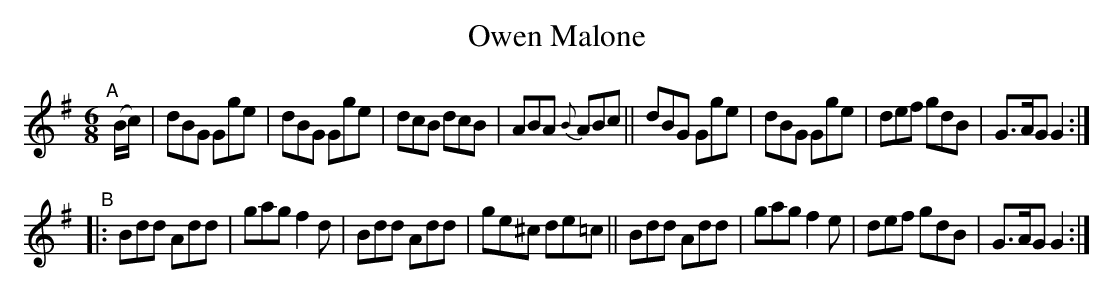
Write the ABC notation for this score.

X:1
T: Owen Malone
M: 6/8
L: 1/8
K: G
"^A"[|] (B/c/) \
|  dBG Gge | dBG Gge | dcB dcB | ABA {B}ABc \
|| dBG Gge | dBG Gge | def gdB | G>AG G2 :|
"^B"\
|: Bdd Add | gag f2d | Bdd Add | ge^c de=c \
|| Bdd Add | gag f2e | def gdB | G>AG G2 :|
